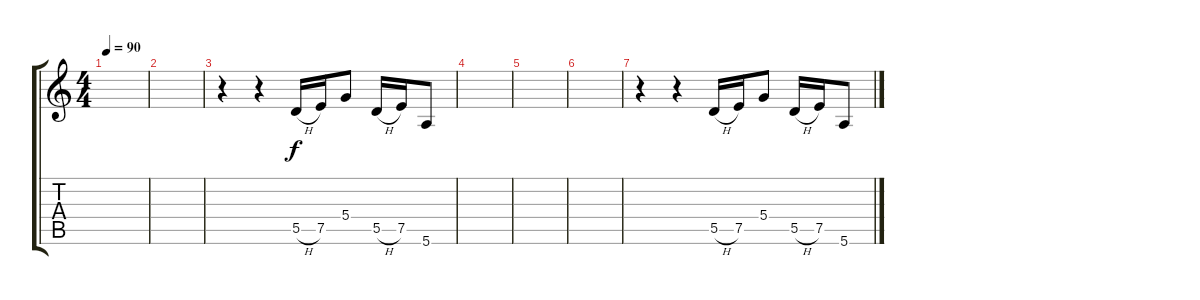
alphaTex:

\track "" {instrument synthbass2}
\staff {score tabs}
\tuning (E4 B3 G3 D3 A2 E2) {hide}
\ts (4 4)
\tempo 90
\clef g2
\ks c
|
|
r.4 r.4 5.5{h}.16 7.5.16 5.4.8 5.5{h}.16 7.5.16 5.6.8 |
|
|
|
r.4 r.4 5.5{h}.16 7.5.16 5.4.8 5.5{h}.16 7.5.16 5.6.8
